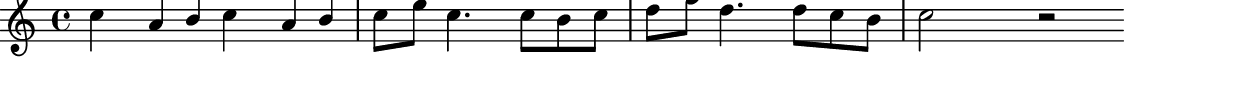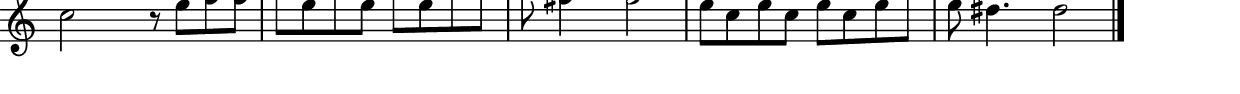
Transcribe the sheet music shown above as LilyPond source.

% MusicXML to Lilypond converter by Kovi

szovegAAA = \lyricmode {  "Éj" -- "jel" "az" "om" -- "ni" -- "busz" "te" -- "te" -- "jén," "em" -- "lék" -- "szel," "ki" -- "csi" -- "kém," "de" "csu" -- "da" "volt,"  \skip 4 "Mi" -- "köz" -- "ben" "a" "lo" -- "vacs" -- "kák" "ban" -- "du" -- "kol" -- "tak" "Bu" -- "dán" "át," "El" -- "ol" -- "tot" -- "tam" "é" -- "gő" "aj" -- "kad, s" "a" "lám" -- "pát,"  }

szovegAAB = \lyricmode {  "Lent" "nyi" -- "ko" -- "rog" -- "tak" "a" "ke" -- "re" -- "kek, s" "fe" -- "let" -- "tünk" "ne" -- "ve" -- "tett" "a" "te" -- "li" -- "hold."  \skip 4  \skip 4  \skip 4  \skip 4  \skip 4  \skip 4  \skip 4  \skip 4  \skip 4  \skip 4  \skip 4  \skip 4  \skip 4  \skip 4  \skip 4  \skip 4  \skip 4  \skip 4  \skip 4  \skip 4  \skip 4  \skip 4  \skip 4  \skip 4  \skip 4  }

% Analyzing...
% 1 parts
% 1 Staff
% forceBassClefActive = 
melody = {
% 47 notes in the part
% 1 voices

\new Staff
\new Voice {
% 47 notes
% 9 mesaures

\override Score.RehearsalMark #'break-visibility = #begin-of-line-invisible
% Measure 1
\clef "treble"
\key c \major
\repeat volta 2 {
\time 4/4 
c''4 a'8 b'8 c''4 a'8 b'8 
% Measure 2
c''8 e''8 c''4. c''8 b'8 c''8 
% Measure 3
d''8 f''8 d''4. d''8 c''8 b'8 
% Measure 4
}\alternative {
{c''2 r2 
\override Score.RehearsalMark #'self-alignment-X = #RIGHT
\mark \markup{\fontsize #-0.5 {"Fine"}}
\bar ":|" }
% Measure 5
{\break
c''2 r8 e''8 f''8 f''8 }
}
% Measure 6
g''8 e''8 g''8 e''8 g''8 e''8 g''8 a''8 
% Measure 7
g''8 fis''4. fis''2 
% Measure 8
e''8 c''8 e''8 c''8 e''8 c''8 e''8 g''8 
% Measure 9
e''8 dis''4. dis''2 \bar "|." 
} % voice
} % melody


harmonies = \chordmode {
% 8 chords
\germanChords
c4 s4 s4 s4 s4 s4 s4 s4 g4 s4 s4 s4 c4 s4 s4 s4 c4 s4 s4 s4 c4 s4 s4 s4 s8 d4:m s4 s4 s8 c4 s4 s4 s4 s8 d4 s4 s4 s8
}

\include "../../definitions.ly"
